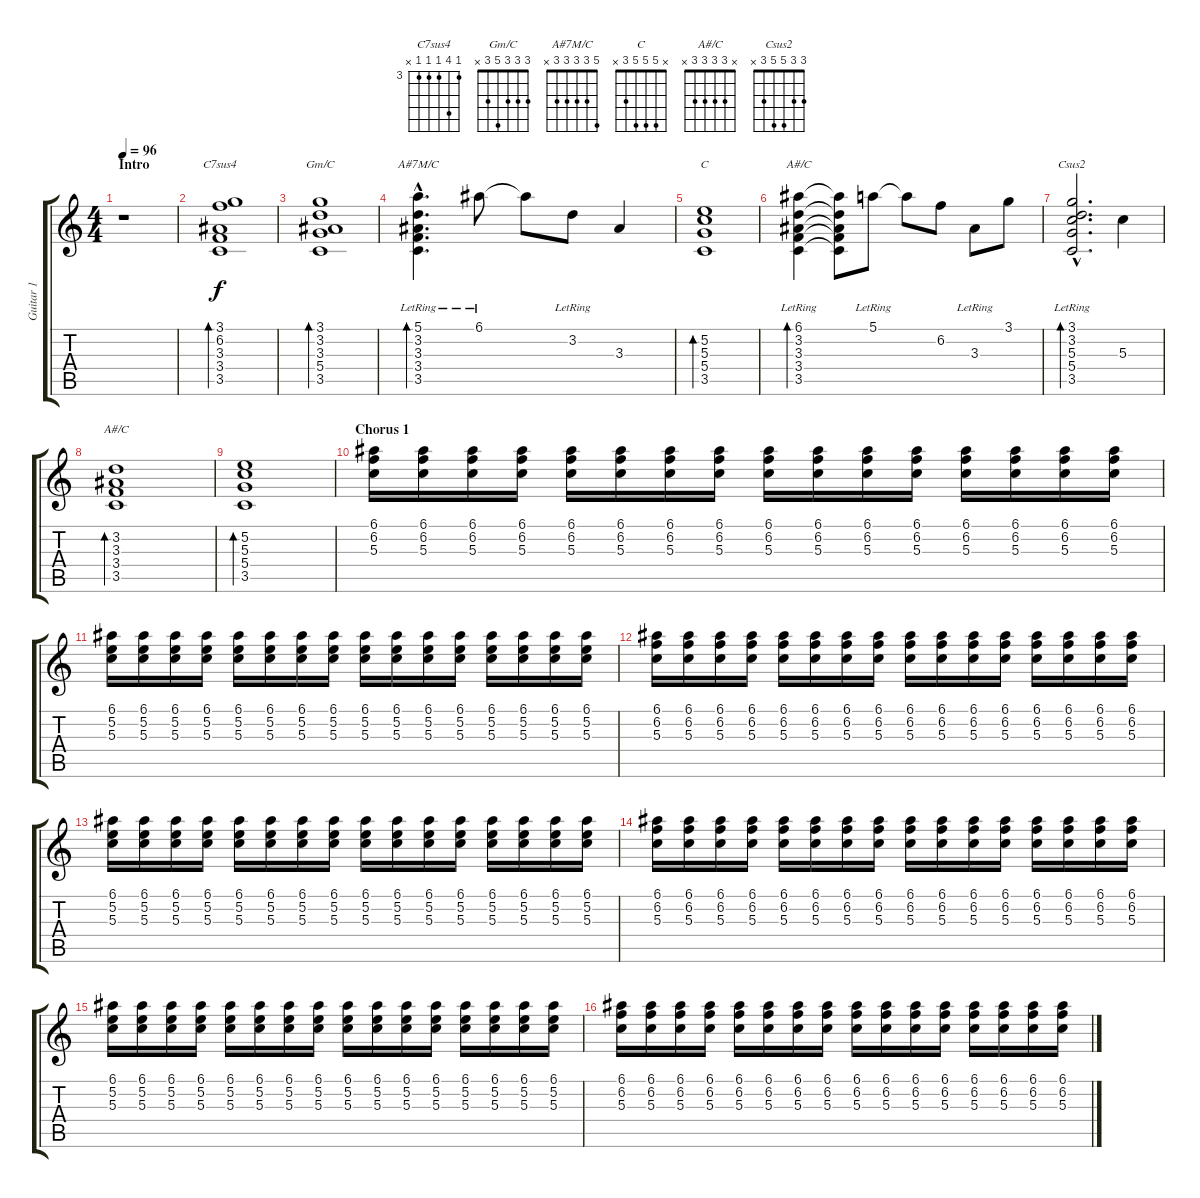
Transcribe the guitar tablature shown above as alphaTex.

\track ("Guitar 1" "Guitar 1") {instrument electricguitarclean}
\staff {score tabs}
\tuning (E4 B3 G3 D3 A2 E2) {hide}
\chord ("C7sus4" 3 6 3 3 3 x) {firstfret 3}
\chord ("Gm/C" 3 3 3 5 3 x)
\chord ("A#7M/C" 5 3 3 3 3 x)
\chord ("C" x 5 5 5 3 x)
\chord ("A#/C" 6 3 3 3 3 x) {firstfret 3}
\chord ("Csus2" 3 3 5 5 3 x)
\chord ("A#/C" x 3 3 3 3 x)
\ts (4 4)
\section ("" "Intro")
\tempo 96
\clef g2
\ks c
r.1{dy f instrument electricguitarclean} |
(3.1 6.2 3.3 3.4 3.5).1{bd 240 ch "C7sus4"} |
(3.1 3.2 3.3 5.4 3.5).1{bd 120 ch "Gm/C"} |
(5.1{hac} 3.2{hac lr} 3.3{hac lr} 3.4{hac lr} 3.5{hac lr}).4{d bd 60 ch "A#7M/C"} 6.1{lr}.8 6.1{t}.8 3.2{lr}.8 3.3.4 |
(5.2 5.3 5.4 3.5).1{bd 240 ch "C"} |
(6.1 3.2{lr} 3.3{lr} 3.4{lr} 3.5{lr}).4{bd 120 ch "A#/C"} (6.1{t} 3.2{t} 3.3{t} 3.4{t} 3.5{t}).8 5.1{lr}.8 5.1{t}.8 6.2.8 3.3{lr}.8 3.1.8 |
(3.1{hac lr} 3.2{hac lr} 5.3{hac} 5.4{hac lr} 3.5{hac lr}).2{d bd 120 ch "Csus2"} 5.3.4 |
(3.2 3.3 3.4 3.5).1{bd 240 ch "A#/C"} |
(5.2 5.3 5.4 3.5).1{bd 240} |
\section ("" "Chorus 1")
(6.1 6.2 5.3).16 (6.1 6.2 5.3).16 (6.1 6.2 5.3).16 (6.1 6.2 5.3).16 (6.1 6.2 5.3).16 (6.1 6.2 5.3).16 (6.1 6.2 5.3).16 (6.1 6.2 5.3).16 (6.1 6.2 5.3).16 (6.1 6.2 5.3).16 (6.1 6.2 5.3).16 (6.1 6.2 5.3).16 (6.1 6.2 5.3).16 (6.1 6.2 5.3).16 (6.1 6.2 5.3).16 (6.1 6.2 5.3).16 |
(6.1 5.2 5.3).16 (6.1 5.2 5.3).16 (6.1 5.2 5.3).16 (6.1 5.2 5.3).16 (6.1 5.2 5.3).16 (6.1 5.2 5.3).16 (6.1 5.2 5.3).16 (6.1 5.2 5.3).16 (6.1 5.2 5.3).16 (6.1 5.2 5.3).16 (6.1 5.2 5.3).16 (6.1 5.2 5.3).16 (6.1 5.2 5.3).16 (6.1 5.2 5.3).16 (6.1 5.2 5.3).16 (6.1 5.2 5.3).16 |
(6.1 6.2 5.3).16 (6.1 6.2 5.3).16 (6.1 6.2 5.3).16 (6.1 6.2 5.3).16 (6.1 6.2 5.3).16 (6.1 6.2 5.3).16 (6.1 6.2 5.3).16 (6.1 6.2 5.3).16 (6.1 6.2 5.3).16 (6.1 6.2 5.3).16 (6.1 6.2 5.3).16 (6.1 6.2 5.3).16 (6.1 6.2 5.3).16 (6.1 6.2 5.3).16 (6.1 6.2 5.3).16 (6.1 6.2 5.3).16 |
(6.1 5.2 5.3).16 (6.1 5.2 5.3).16 (6.1 5.2 5.3).16 (6.1 5.2 5.3).16 (6.1 5.2 5.3).16 (6.1 5.2 5.3).16 (6.1 5.2 5.3).16 (6.1 5.2 5.3).16 (6.1 5.2 5.3).16 (6.1 5.2 5.3).16 (6.1 5.2 5.3).16 (6.1 5.2 5.3).16 (6.1 5.2 5.3).16 (6.1 5.2 5.3).16 (6.1 5.2 5.3).16 (6.1 5.2 5.3).16 |
(6.1 6.2 5.3).16 (6.1 6.2 5.3).16 (6.1 6.2 5.3).16 (6.1 6.2 5.3).16 (6.1 6.2 5.3).16 (6.1 6.2 5.3).16 (6.1 6.2 5.3).16 (6.1 6.2 5.3).16 (6.1 6.2 5.3).16 (6.1 6.2 5.3).16 (6.1 6.2 5.3).16 (6.1 6.2 5.3).16 (6.1 6.2 5.3).16 (6.1 6.2 5.3).16 (6.1 6.2 5.3).16 (6.1 6.2 5.3).16 |
(6.1 5.2 5.3).16 (6.1 5.2 5.3).16 (6.1 5.2 5.3).16 (6.1 5.2 5.3).16 (6.1 5.2 5.3).16 (6.1 5.2 5.3).16 (6.1 5.2 5.3).16 (6.1 5.2 5.3).16 (6.1 5.2 5.3).16 (6.1 5.2 5.3).16 (6.1 5.2 5.3).16 (6.1 5.2 5.3).16 (6.1 5.2 5.3).16 (6.1 5.2 5.3).16 (6.1 5.2 5.3).16 (6.1 5.2 5.3).16 |
(6.1 6.2 5.3).16 (6.1 6.2 5.3).16 (6.1 6.2 5.3).16 (6.1 6.2 5.3).16 (6.1 6.2 5.3).16 (6.1 6.2 5.3).16 (6.1 6.2 5.3).16 (6.1 6.2 5.3).16 (6.1 6.2 5.3).16 (6.1 6.2 5.3).16 (6.1 6.2 5.3).16 (6.1 6.2 5.3).16 (6.1 6.2 5.3).16 (6.1 6.2 5.3).16 (6.1 6.2 5.3).16 (6.1 6.2 5.3).16
